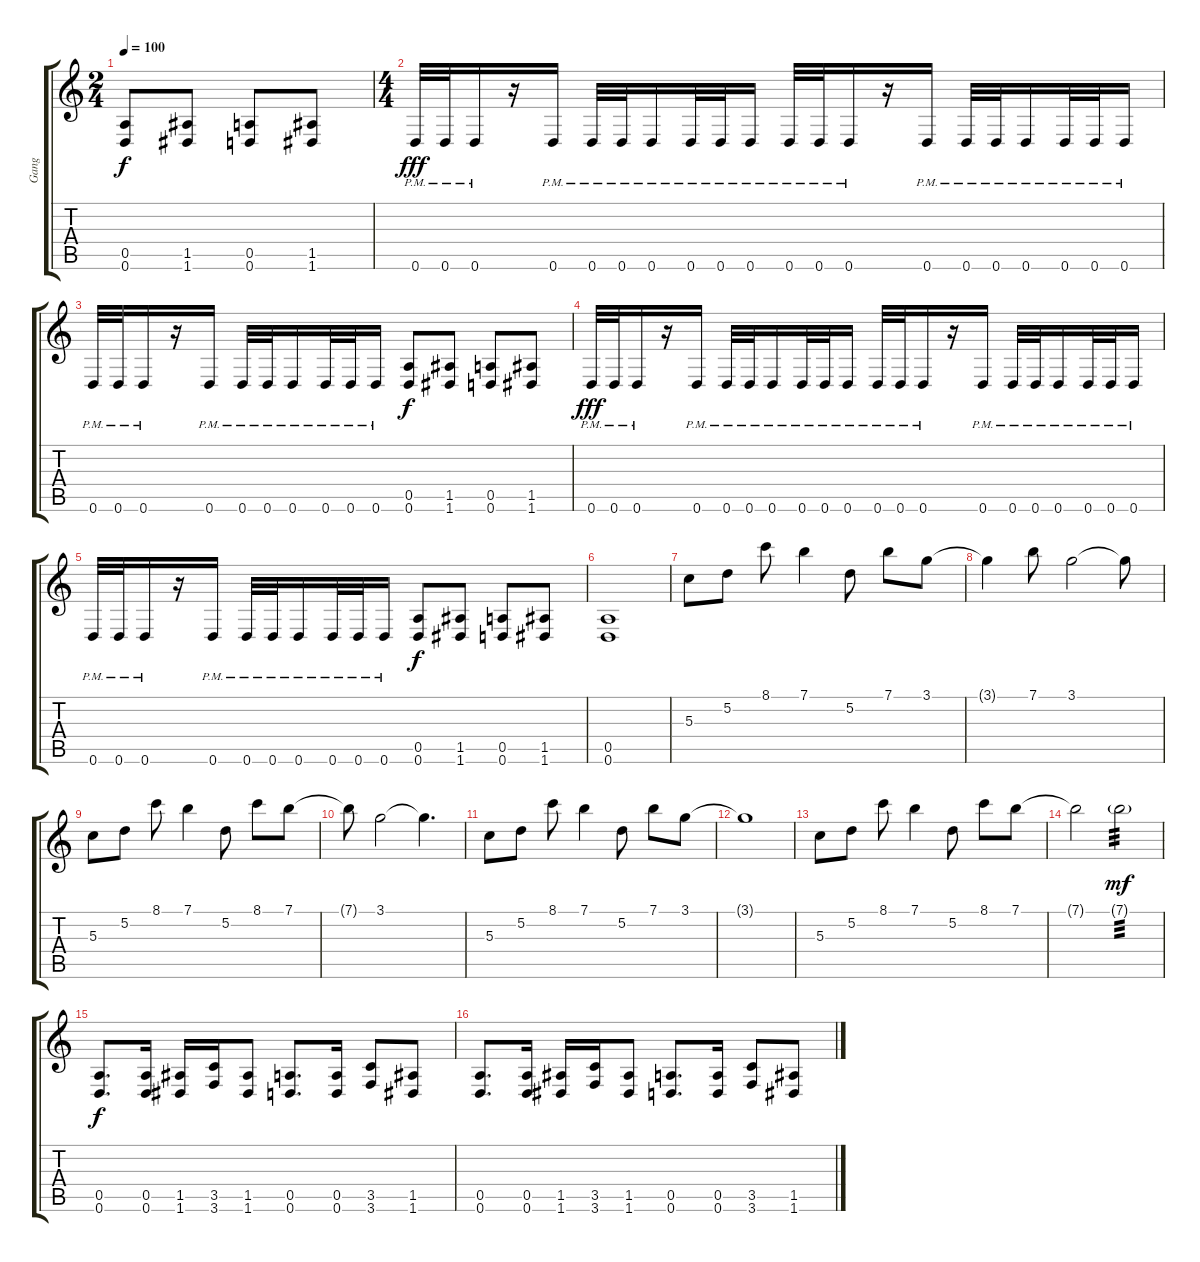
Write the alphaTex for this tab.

\track ("Gang" "Gang") {instrument distortionguitar}
\staff {score tabs}
\tuning (E4 A3 G3 D3 A2 D2) {hide}
\ts (2 4)
\tempo 100
\clef g2
\ks c
(0.5 0.6).8{dy f} (1.5 1.6).8 (0.5 0.6).8 (1.5 1.6).8 |
\ts (4 4)
0.6{pm}.32{dy fff} 0.6{pm}.32 0.6{pm}.16 r.16 0.6{pm}.16 0.6{pm}.32 0.6{pm}.32 0.6{pm}.16 0.6{pm}.32 0.6{pm}.32 0.6{pm}.16 0.6{pm}.32 0.6{pm}.32 0.6{pm}.16 r.16 0.6{pm}.16 0.6{pm}.32 0.6{pm}.32 0.6{pm}.16 0.6{pm}.32 0.6{pm}.32 0.6{pm}.16 |
0.6{pm}.32 0.6{pm}.32 0.6{pm}.16 r.16 0.6{pm}.16 0.6{pm}.32 0.6{pm}.32 0.6{pm}.16 0.6{pm}.32 0.6{pm}.32 0.6{pm}.16 (0.5 0.6).8{dy f} (1.5 1.6).8 (0.5 0.6).8 (1.5 1.6).8 |
0.6{pm}.32{dy fff} 0.6{pm}.32 0.6{pm}.16 r.16 0.6{pm}.16 0.6{pm}.32 0.6{pm}.32 0.6{pm}.16 0.6{pm}.32 0.6{pm}.32 0.6{pm}.16 0.6{pm}.32 0.6{pm}.32 0.6{pm}.16 r.16 0.6{pm}.16 0.6{pm}.32 0.6{pm}.32 0.6{pm}.16 0.6{pm}.32 0.6{pm}.32 0.6{pm}.16 |
0.6{pm}.32 0.6{pm}.32 0.6{pm}.16 r.16 0.6{pm}.16 0.6{pm}.32 0.6{pm}.32 0.6{pm}.16 0.6{pm}.32 0.6{pm}.32 0.6{pm}.16 (0.5 0.6).8{dy f} (1.5 1.6).8 (0.5 0.6).8 (1.5 1.6).8 |
(0.5 0.6).1 |
5.3.8{instrument electricguitarjazz} 5.2.8 8.1.8 7.1.4 5.2.8 7.1.8 3.1.8 |
3.1{t}.4 7.1.8 3.1.2 3.1{t}.8 |
5.3.8 5.2.8 8.1.8 7.1.4 5.2.8 8.1.8 7.1.8 |
7.1{t}.8 3.1.2 3.1{t}.4{d} |
5.3.8 5.2.8 8.1.8 7.1.4 5.2.8 7.1.8 3.1.8 |
3.1{t}.1 |
5.3.8 5.2.8 8.1.8 7.1.4 5.2.8 8.1.8 7.1.8 |
7.1{t}.2 7.1{g}.2{tp 3 dy mf} |
(0.5 0.6).8{d dy f instrument distortionguitar} (0.5 0.6).16 (1.5 1.6).16 (3.5 3.6).16 (1.5 1.6).8 (0.5 0.6).8{d} (0.5 0.6).16 (3.5 3.6).8 (1.5 1.6).8 |
(0.5 0.6).8{d} (0.5 0.6).16 (1.5 1.6).16 (3.5 3.6).16 (1.5 1.6).8 (0.5 0.6).8{d} (0.5 0.6).16 (3.5 3.6).8 (1.5 1.6).8
